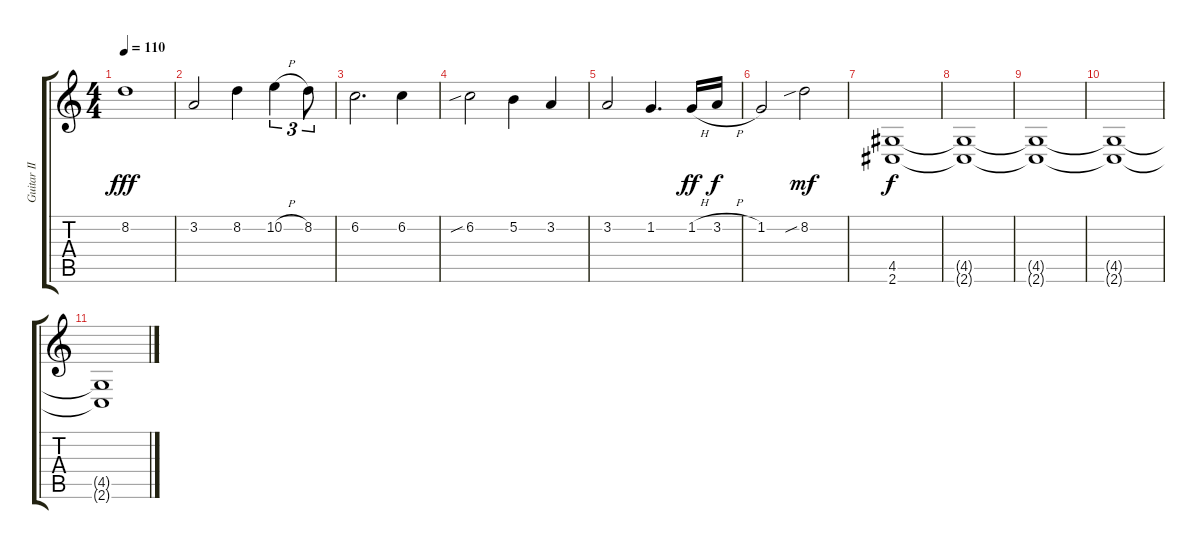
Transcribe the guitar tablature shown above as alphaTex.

\track ("Guitar II" "Guitar II") {instrument distortionguitar}
\staff {score tabs}
\tuning (B3 Gb3 D3 A2 E2 B1) {hide}
\ts (4 4)
\tempo 110
\clef g2
\ks c
8.2.1{dy fff} |
3.2.2 8.2.4 10.2{h}.4{tu (3 2)} 8.2.8{tu (3 2)} |
6.2.2{d} 6.2.4 |
6.2{sib}.2 5.2.4 3.2.4 |
3.2.2 1.2.4{d} 1.2{h}.16{dy ff} 3.2{h}.16{dy f} |
1.2.2 8.2{sib}.2{dy mf} |
(4.5 2.6).1{dy f volume 9 balance 0 instrument distortionguitar} |
(4.5{t} 2.6{t}).1 |
(4.5{t} 2.6{t}).1 |
(4.5{t} 2.6{t}).1 |
(4.5{t} 2.6{t}).1
